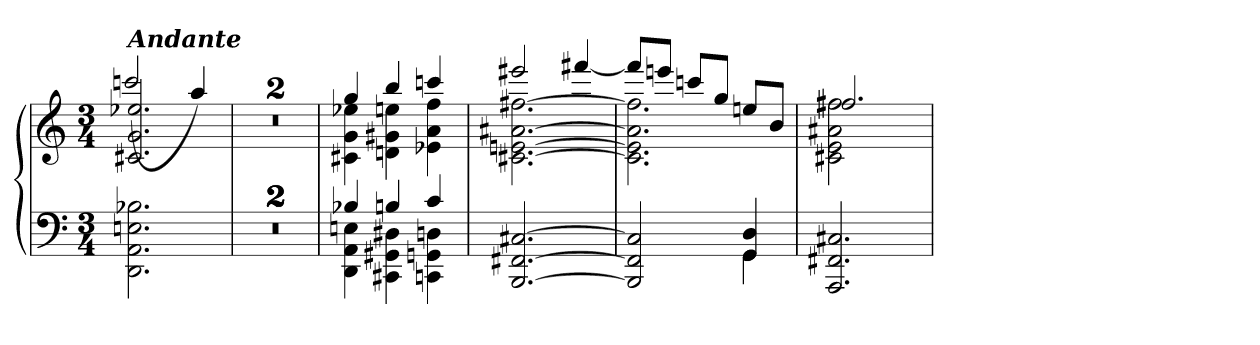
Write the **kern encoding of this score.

**kern	**kern
*part1	*part1
*staff2	*staff1
*clefF4	*clefG2
*k[]	*k[]
*C:	*C:
*M3/4	*M3/4
=1	=1
*^	*^
!	!	!LO:TX:a:Bi:t=Andante	!
2.DDi\ 2.AAi\ 2.Eni\ 2.B-Xi\	2.ryy	2.c#Xi/ 2.gi/ 2.ee-Xi/	(>2cccni/
.	.	.	4aai/)
*	*	*v	*v
=2	=2	=2
2.ryy	2.ryy	2.ryy
=3	=3	=3
2.ryy	2.ryy	2.ryy
=4	=4	=4
*	*^	*^
4DDi\ 4AAi\ 4Eni\	2.ryy	4B-Xi/	4c#Xi\ 4gi\ 4ee-Xi\	4ggi/
4CC#Xi\ 4GG#Xi\ 4D#Xi\	.	4Bni/	4dni\ 4g#Xi\ 4eeni\	4bbi/
4CCni\ 4GGni\ 4Dni\	.	4ci/	4e-Xi\ 4ai\ 4ffi\	4cccni/
*	*v	*v	*	*
=5	=5	=5	=5
[2.BBBi/ [2.FF#Xi/ [2.C#Xi/	2.ryy	[2.c#Xi\ [2.eni\ [2.a#Xi\ [2.ff#Xi\	2eee#Xi/
.	.	.	[4fff#Xi/
=6	=6	=6	=6
*	*^	*	*
2BBBi]/ 2FF#i]/ 2C#i]/	2.ryy	2ryy	2.c#i]\ 2.ei]\ 2.a#i]\ 2.ff#i]\	8fff#i/L]
.	.	.	.	8eeeni/J
.	.	.	.	8cccni/L
.	.	.	.	8ggi/J
4GGi/ 4Di/	.	4GGi\	.	8eeni/L
.	.	.	.	8bi/J
*	*v	*v	*	*
=7	=7	=7	=7
2.AAAi/ 2.FF#Xi/ 2.C#Xi/	2.ryy	2c#Xi\ 2ei\ 2a#Xi\ 2ff#Xi\	2.ff#i/
.	.	4ryy	.
*v	*v	*	*
*	*v	*v
=	=
*-	*-
